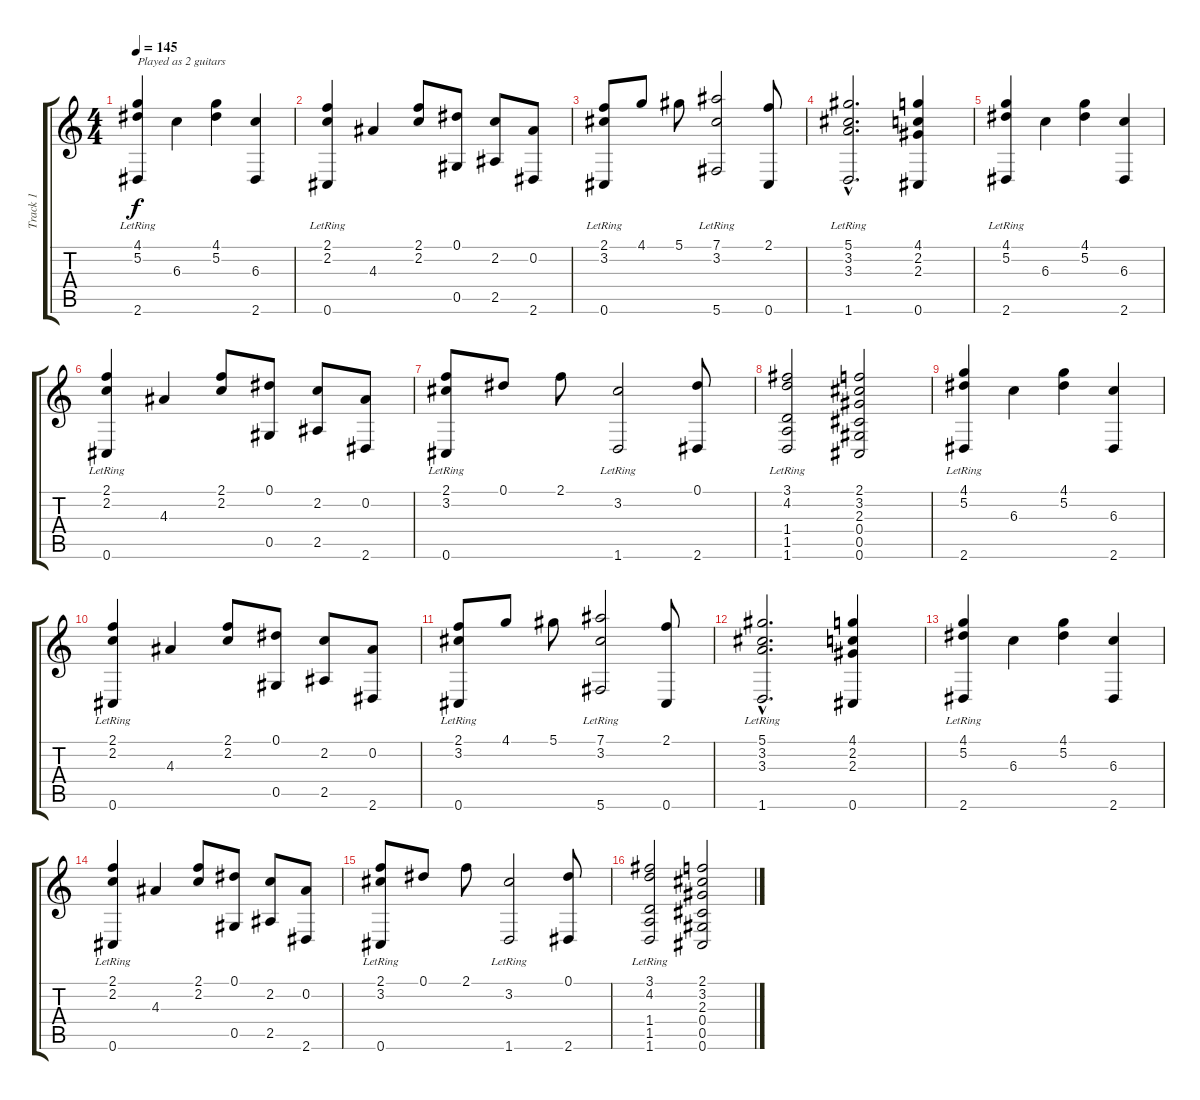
\track ("Track 1" "Track 1") {instrument electricguitarclean}
\staff {score tabs}
\tuning (Eb4 Bb3 Gb3 Db3 Ab2 Db2) {hide}
\ts (4 4)
\tempo 145
\clef g2
\ks c
(4.1 5.2 2.6{lr}).4{txt "Played as 2 guitars" dy f instrument electricguitarclean} 6.3.4 (4.1 5.2).4 (6.3 2.6).4 |
(2.1 2.2 0.6{lr}).4 4.3.4 (2.1 2.2).8 (0.1 0.5).8 (2.2 2.5).8 (0.2 2.6).8 |
(2.1 3.2{lr} 0.6{lr}).8 4.1.8 5.1.8 (7.1 3.2{lr} 5.6{lr}).2 (2.1 0.6).8 |
(5.1{hac} 3.2{hac} 3.3{hac} 1.6{hac lr}).2{d} (4.1 2.2 2.3 0.6).4 |
(4.1 5.2 2.6{lr}).4 6.3.4 (4.1 5.2).4 (6.3 2.6).4 |
(2.1 2.2 0.6{lr}).4 4.3.4 (2.1 2.2).8 (0.1 0.5).8 (2.2 2.5).8 (0.2 2.6).8 |
(2.1 3.2 0.6{lr}).8 0.1.8 2.1.8 (3.2 1.6{lr}).2 (0.1 2.6).8 |
(3.1 4.2 1.4 1.5 1.6{lr}).2 (2.1 3.2 2.3 0.4 0.5 0.6).2 |
(4.1 5.2 2.6{lr}).4 6.3.4 (4.1 5.2).4 (6.3 2.6).4 |
(2.1 2.2 0.6{lr}).4 4.3.4 (2.1 2.2).8 (0.1 0.5).8 (2.2 2.5).8 (0.2 2.6).8 |
(2.1 3.2{lr} 0.6{lr}).8 4.1.8 5.1.8 (7.1 3.2{lr} 5.6{lr}).2 (2.1 0.6).8 |
(5.1{hac} 3.2{hac} 3.3{hac} 1.6{hac lr}).2{d} (4.1 2.2 2.3 0.6).4 |
(4.1 5.2 2.6{lr}).4 6.3.4 (4.1 5.2).4 (6.3 2.6).4 |
(2.1 2.2 0.6{lr}).4 4.3.4 (2.1 2.2).8 (0.1 0.5).8 (2.2 2.5).8 (0.2 2.6).8 |
(2.1 3.2 0.6{lr}).8 0.1.8 2.1.8 (3.2 1.6{lr}).2 (0.1 2.6).8 |
(3.1 4.2 1.4 1.5 1.6{lr}).2 (2.1 3.2 2.3 0.4 0.5 0.6).2
